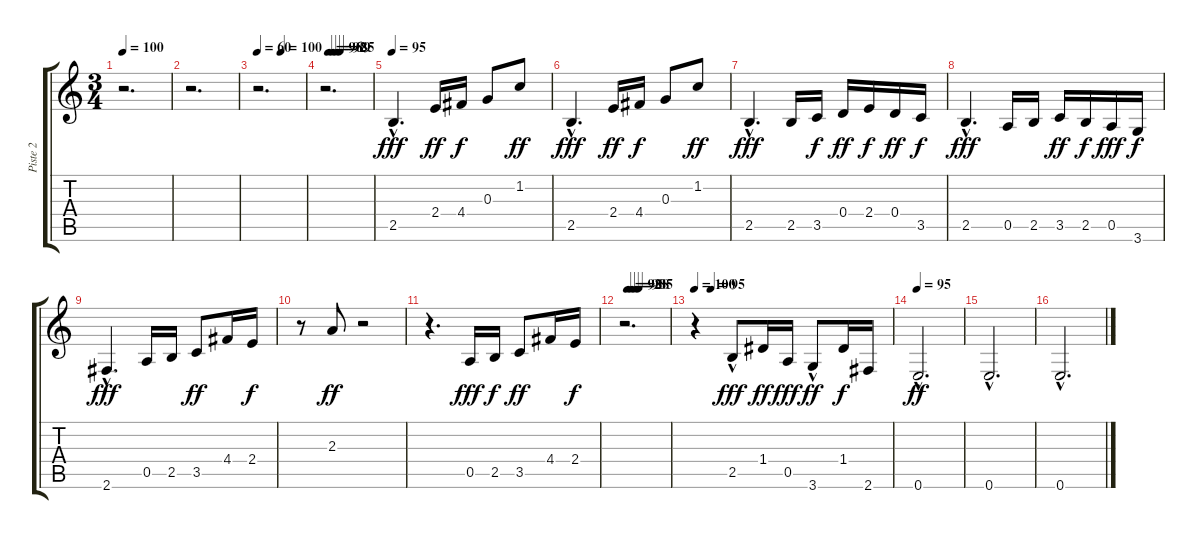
\track ("Piste 2" "Piste 2") {instrument acousticguitarnylon}
\staff {score tabs}
\tuning (E4 B3 G3 D3 A2 E2) {hide}
\ts (3 4)
\tempo 100
\tempo 40
\tempo 100
\clef g2
\ks c
r.2{d dy fff instrument acousticguitarnylon} |
r.2{d} |
\tempo 60
\tempo (100 0.5)
r.2{d} |
\tempo (96 0.08333333333333333)
\tempo (92 0.16666666666666666)
\tempo (89 0.25)
\tempo (85 0.3333333333333333)
r.2{d} |
\tempo 95
2.5{hac}.4{d} 2.4.16{dy ff} 4.4.16{dy f} 0.3.8 1.2.8{dy ff} |
2.5{hac}.4{d dy fff} 2.4.16{dy ff} 4.4.16{dy f} 0.3.8 1.2.8{dy ff} |
2.5{hac}.4{d dy fff} 2.5.16 3.5.16{dy f} 0.4.16{dy ff} 2.4.16{dy f} 0.4.16{dy ff} 3.5.16{dy f} |
2.5{hac}.4{d dy fff} 0.5.16 2.5.16 3.5.16{dy ff} 2.5.16{dy f} 0.5.16{dy fff} 3.6.16{dy f} |
2.6{hac}.4{d dy fff} 0.5.16 2.5.16 3.5.8{dy ff} 4.4.16 2.4.16{dy f} |
r.8 2.3.8{dy ff} r.2 |
r.4{d} 0.5.16{dy fff} 2.5.16{dy f} 3.5.8{dy ff} 4.4.16 2.4.16{dy f} |
\tempo (92 0.08333333333333333)
\tempo (90 0.16666666666666666)
\tempo (88 0.25)
\tempo (85 0.3333333333333333)
r.2{d} |
\tempo 100
\tempo (95 0.08333333333333333)
r.4 2.5{hac}.8{dy fff} 1.4.16{dy ff} 0.5.16{dy fff} 3.6{hac}.8{dy ff} 1.4.16{dy f} 2.6.16 |
\tempo 95
0.6{hac}.2{d dy ff} |
0.6{hac}.2{d} |
0.6{hac}.2{d}
